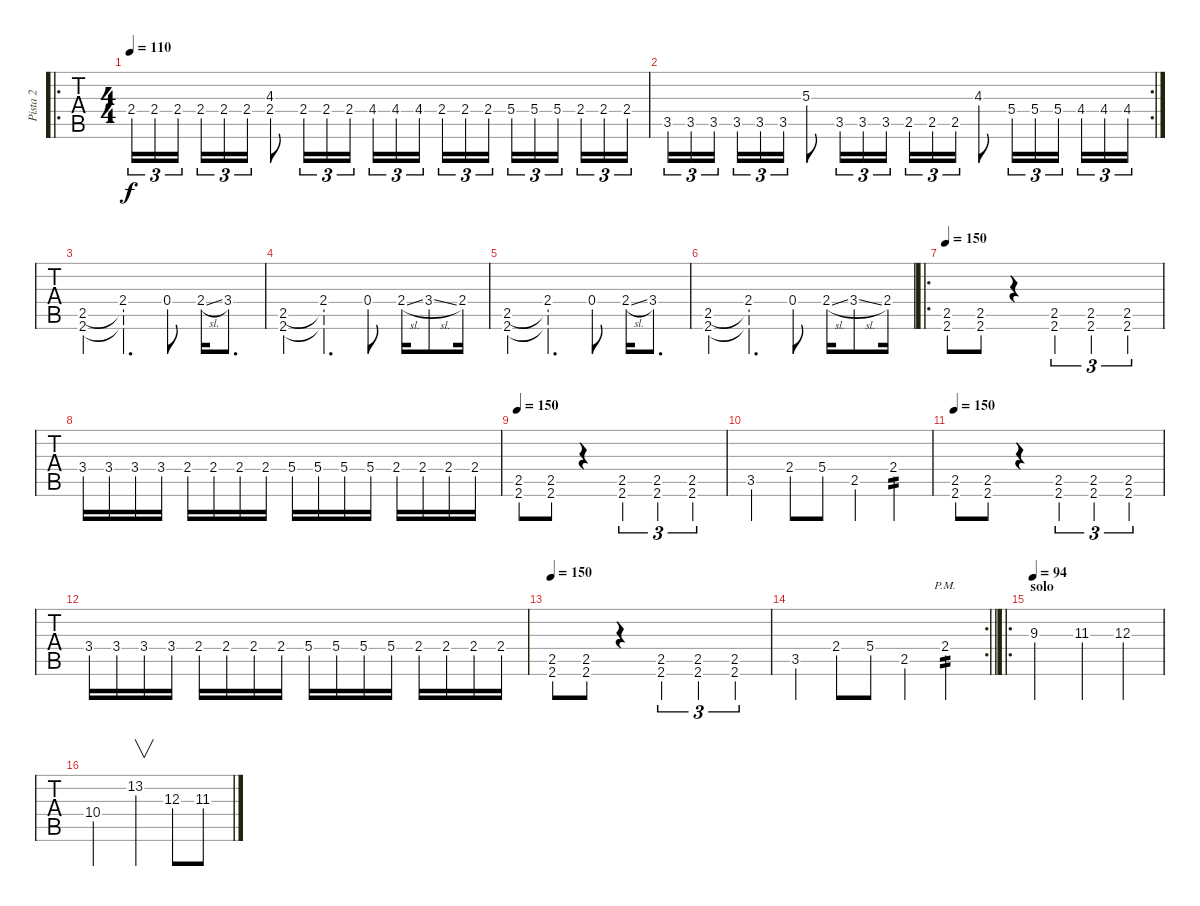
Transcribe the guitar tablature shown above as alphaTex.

\track ("Pista 2" "Pista 2") {instrument overdrivenguitar}
\staff {tabs}
\tuning (D4 A3 F3 C3 G2 C2) {hide}
\ro
\ts (4 4)
\tempo 110
\clef g2
\ks c
2.4.16{tu (3 2) dy f} 2.4.16{tu (3 2)} 2.4.16{tu (3 2) beam splitsecondary} 2.4.16{tu (3 2)} 2.4.16{tu (3 2)} 2.4.16{tu (3 2)} (4.3 2.4).8 2.4.16{tu (3 2)} 2.4.16{tu (3 2)} 2.4.16{tu (3 2)} 4.4.16{tu (3 2)} 4.4.16{tu (3 2)} 4.4.16{tu (3 2) beam splitsecondary} 2.4.16{tu (3 2)} 2.4.16{tu (3 2)} 2.4.16{tu (3 2)} 5.4.16{tu (3 2)} 5.4.16{tu (3 2)} 5.4.16{tu (3 2) beam splitsecondary} 2.4.16{tu (3 2)} 2.4.16{tu (3 2)} 2.4.16{tu (3 2)} |
\rc 2
3.5.16{tu (3 2)} 3.5.16{tu (3 2)} 3.5.16{tu (3 2) beam splitsecondary} 3.5.16{tu (3 2)} 3.5.16{tu (3 2)} 3.5.16{tu (3 2)} 5.3.8 3.5.16{tu (3 2)} 3.5.16{tu (3 2)} 3.5.16{tu (3 2)} 2.5.16{tu (3 2)} 2.5.16{tu (3 2)} 2.5.16{tu (3 2)} 4.3.8 5.4.16{tu (3 2)} 5.4.16{tu (3 2)} 5.4.16{tu (3 2) beam splitsecondary} 4.4.16{tu (3 2)} 4.4.16{tu (3 2)} 4.4.16{tu (3 2)} |
(2.5 2.6).4 (2.4 2.5{t} 2.6{t}).4{d} 0.4.8 2.4{sl}.16 3.4.8{d} |
(2.5 2.6).4 (2.4 2.5{t} 2.6{t}).4{d} 0.4.8 2.4{sl}.16 3.4{sl}.8 2.4.16 |
(2.5 2.6).4 (2.4 2.5{t} 2.6{t}).4{d} 0.4.8 2.4{sl}.16 3.4.8{d} |
(2.5 2.6).4 (2.4 2.5{t} 2.6{t}).4{d} 0.4.8 2.4{sl}.16 3.4{sl}.8 2.4.16 |
\ro
\tempo 150
(2.5 2.6).8 (2.5 2.6).8 r.4 (2.5 2.6).4{tu (3 2)} (2.5 2.6).4{tu (3 2)} (2.5 2.6).4{tu (3 2)} |
3.4.16 3.4.16 3.4.16 3.4.16 2.4.16 2.4.16 2.4.16 2.4.16 5.4.16 5.4.16 5.4.16 5.4.16 2.4.16 2.4.16 2.4.16 2.4.16 |
\tempo 150
(2.5 2.6).8 (2.5 2.6).8 r.4 (2.5 2.6).4{tu (3 2)} (2.5 2.6).4{tu (3 2)} (2.5 2.6).4{tu (3 2)} |
3.5.4 2.4.8 5.4.8 2.5.4 2.4.4{tp 2} |
\tempo 150
(2.5 2.6).8 (2.5 2.6).8 r.4 (2.5 2.6).4{tu (3 2)} (2.5 2.6).4{tu (3 2)} (2.5 2.6).4{tu (3 2)} |
3.4.16 3.4.16 3.4.16 3.4.16 2.4.16 2.4.16 2.4.16 2.4.16 5.4.16 5.4.16 5.4.16 5.4.16 2.4.16 2.4.16 2.4.16 2.4.16 |
\tempo 150
(2.5 2.6).8 (2.5 2.6).8 r.4 (2.5 2.6).4{tu (3 2)} (2.5 2.6).4{tu (3 2)} (2.5 2.6).4{tu (3 2)} |
\rc 2
\barLineRight lightlight
3.5.4 2.4.8 5.4.8 2.5.4 2.4{pm}.4{tp 2} |
\ro
\section ("" "solo")
\tempo 94
9.3.2 11.3.4 12.3.4 |
10.4.2 13.2.4{v} 12.3.8 11.3.8
